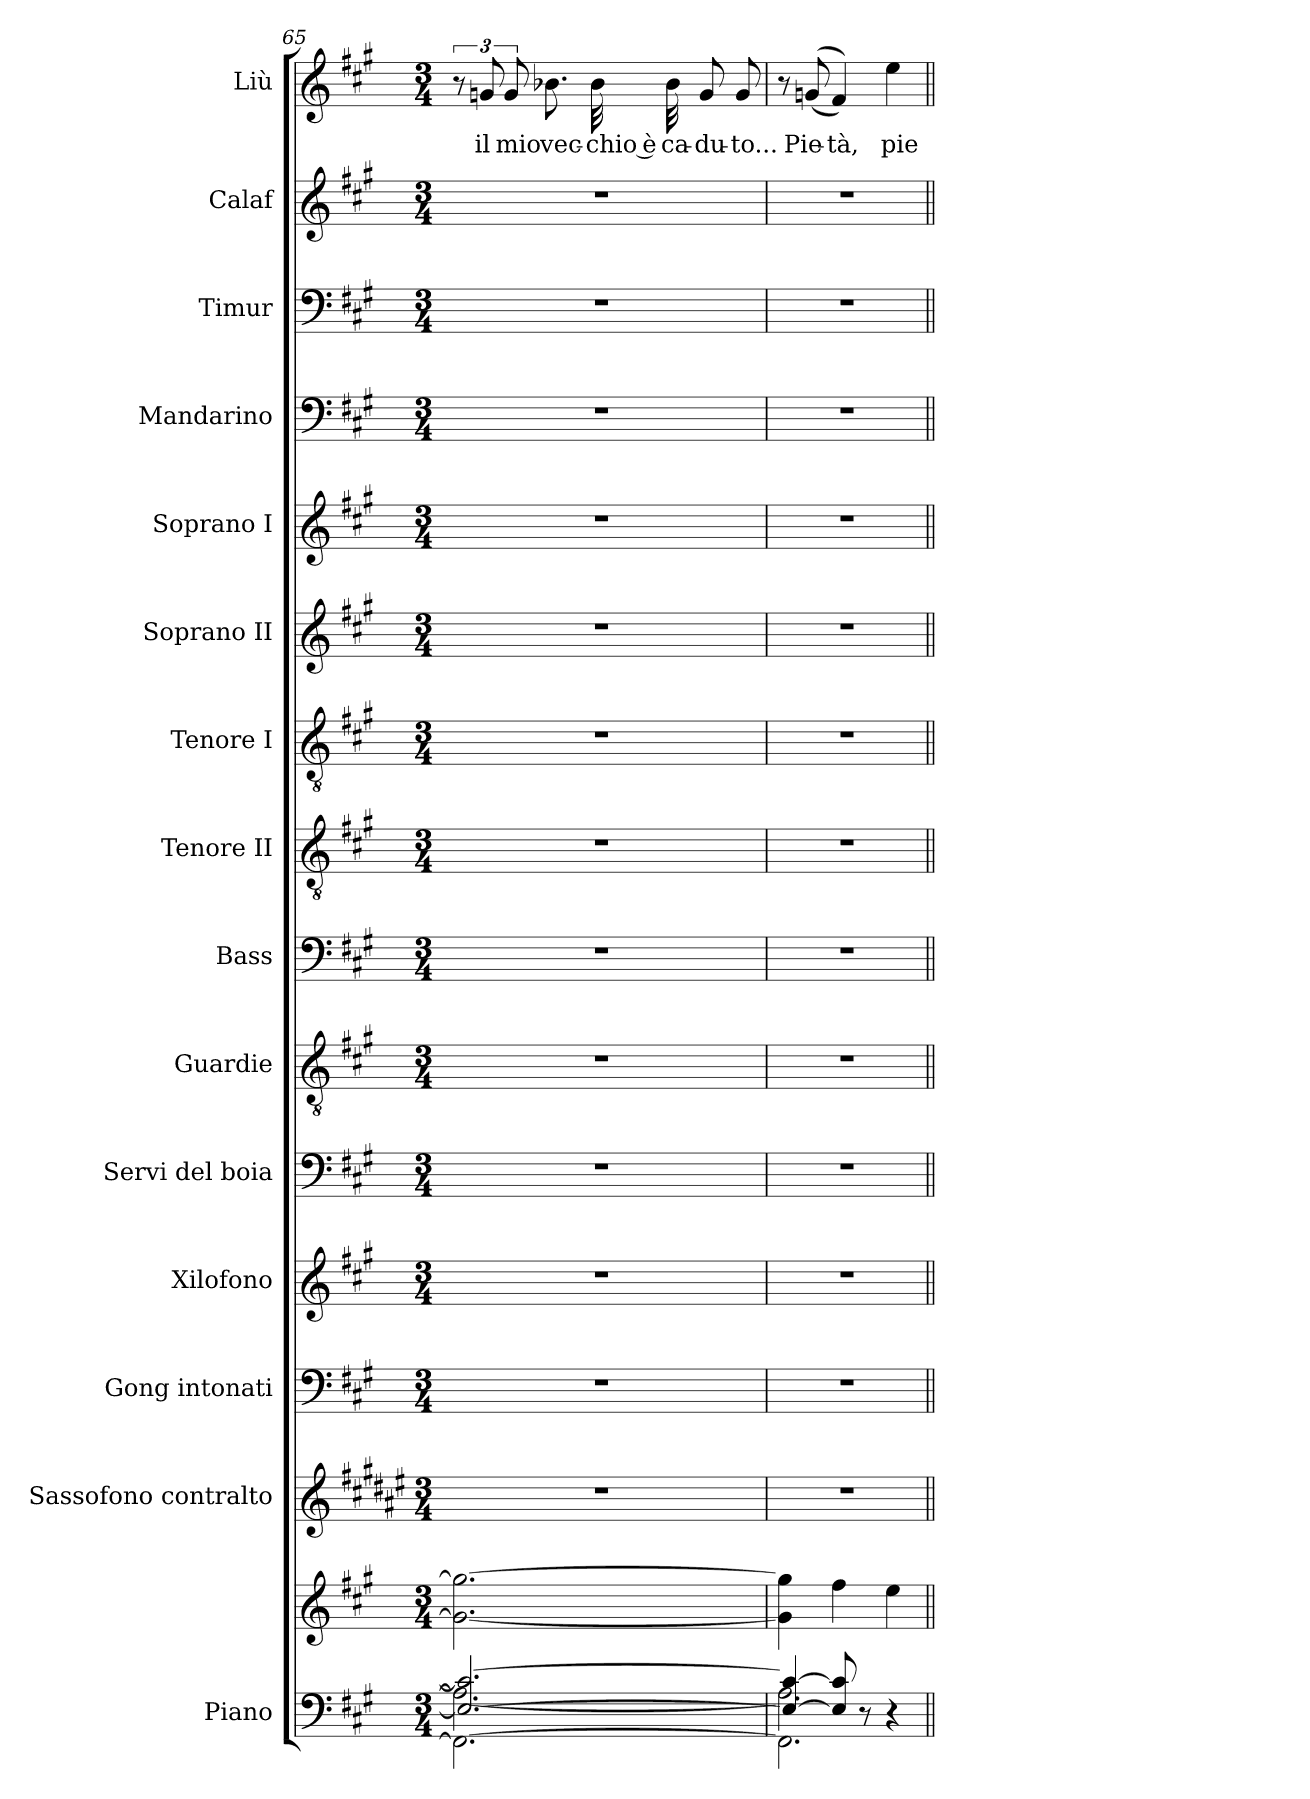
**kern	**kern	**kern	**kern	**kern	**kern	**kern	**kern	**kern	**kern	**kern	**kern	**kern	**kern	**kern	**kern	**text
*part15	*part15	*part14	*part13	*part12	*part11	*part10	*part9	*part8	*part7	*part6	*part5	*part4	*part3	*part2	*part1	*part1
*staff16	*staff15	*staff14	*staff13	*staff12	*staff11	*staff10	*staff9	*staff8	*staff7	*staff6	*staff5	*staff4	*staff3	*staff2	*staff1	*staff1
*I"Piano	*	*I"Sassofono contralto	*I"Gong intonati	*I"Xilofono	*I"Servi del boia	*I"Guardie	*I"Bass	*I"Tenore II	*I"Tenore I	*I"Soprano II	*I"Soprano I	*I"Mandarino	*I"Timur	*I"Calaf	*I"Liù	*
*I'Pno.	*	*	*I'Gong int.	*I'Xil.	*I'Ser.B.	*I'G.	*I'B.	*I'T. II	*I'T. I	*I'S. II	*I'S. I	*I'M.	*I'T.	*I'C.	*I'L.	*
*clefF4	*clefG2	*clefG2	*clefF4	*clefG2	*clefF4	*clefGv2	*clefF4	*clefGv2	*clefGv2	*clefG2	*clefG2	*clefF4	*clefF4	*clefG2	*clefG2	*
*	*	*ITrd5c9	*	*ITrd-7c-12	*	*	*	*	*	*	*	*	*	*	*	*
*k[f#c#g#]	*k[f#c#g#]	*k[f#c#g#]	*k[f#c#g#]	*k[f#c#g#]	*k[f#c#g#]	*k[f#c#g#]	*k[f#c#g#]	*k[f#c#g#]	*k[f#c#g#]	*k[f#c#g#]	*k[f#c#g#]	*k[f#c#g#]	*k[f#c#g#]	*k[f#c#g#]	*k[f#c#g#]	*
*M3/4	*M3/4	*M3/4	*M3/4	*M3/4	*M3/4	*M3/4	*M3/4	*M3/4	*M3/4	*M3/4	*M3/4	*M3/4	*M3/4	*M3/4	*M3/4	*
=65	=65	=65	=65	=65	=65	=65	=65	=65	=65	=65	=65	=65	=65	=65	=65	=65
*^	*	*	*	*	*	*	*	*	*	*	*	*	*	*	*	*
*	*^	*	*	*	*	*	*	*	*	*	*	*	*	*	*	*	*
2.FF#\_	2.A#\_	2.E/_ 2.c#/_	2.g\_ 2.gg\_	2.r	2.r	2.r	2.r	2.r	2.r	2.r	2.r	2.r	2.r	2.r	2.r	2.r	12r	.
!	!	!	!	!	!	!	!	!	!	!	!	!	!	!	!	!	!	!LO:LY:b
.	.	.	.	.	.	.	.	.	.	.	.	.	.	.	.	.	12gn/	il
!	!	!	!	!	!	!	!	!	!	!	!	!	!	!	!	!	!	!LO:LY:b
.	.	.	.	.	.	.	.	.	.	.	.	.	.	.	.	.	12g/	mio
!	!	!	!	!	!	!	!	!	!	!	!	!	!	!	!	!	!	!LO:LY:b
.	.	.	.	.	.	.	.	.	.	.	.	.	.	.	.	.	8.b-X\	vec-
!	!	!	!	!	!	!	!	!	!	!	!	!	!	!	!	!	!	!LO:LY:b
.	.	.	.	.	.	.	.	.	.	.	.	.	.	.	.	.	32b-\	-chio è
!	!	!	!	!	!	!	!	!	!	!	!	!	!	!	!	!	!	!LO:LY:b
.	.	.	.	.	.	.	.	.	.	.	.	.	.	.	.	.	32b-\	ca-
!	!	!	!	!	!	!	!	!	!	!	!	!	!	!	!	!	!	!LO:LY:b
.	.	.	.	.	.	.	.	.	.	.	.	.	.	.	.	.	8g/	-du-
!	!	!	!	!	!	!	!	!	!	!	!	!	!	!	!	!	!	!LO:LY:b
.	.	.	.	.	.	.	.	.	.	.	.	.	.	.	.	.	8g/	-to...
!!LO:PB:g=z
=66	=66	=66	=66	=66	=66	=66	=66	=66	=66	=66	=66	=66	=66	=66	=66	=66	=66	=66
2.FF#\]	2.A#\]	4E/_ 4c#/_	4g\] 4gg\]	2.r	2.r	2.r	2.r	2.r	2.r	2.r	2.r	2.r	2.r	2.r	2.r	2.r	8r	.
!	!	!	!	!	!	!	!	!	!	!	!	!	!	!	!	!	!	!LO:LY:b
.	.	.	.	.	.	.	.	.	.	.	.	.	.	.	.	.	(<(<8gn/	Pie-
!	!	!	!	!	!	!	!	!	!	!	!	!	!	!	!	!	!	!LO:LY:b
.	.	8E/] 8c#/]	4ff#\	.	.	.	.	.	.	.	.	.	.	.	.	.	4f#/))	-tà,
.	.	8r	.	.	.	.	.	.	.	.	.	.	.	.	.	.	.	.
!	!	!	!	!	!	!	!	!	!	!	!	!	!	!	!	!	!	!LO:LY:b
.	.	4r	4ee\	.	.	.	.	.	.	.	.	.	.	.	.	.	4ee\	pie-
*v	*v	*v	*	*	*	*	*	*	*	*	*	*	*	*	*	*	*	*
=||	=||	=||	=||	=||	=||	=||	=||	=||	=||	=||	=||	=||	=||	=||	=||	=||
*-	*-	*-	*-	*-	*-	*-	*-	*-	*-	*-	*-	*-	*-	*-	*-	*-
